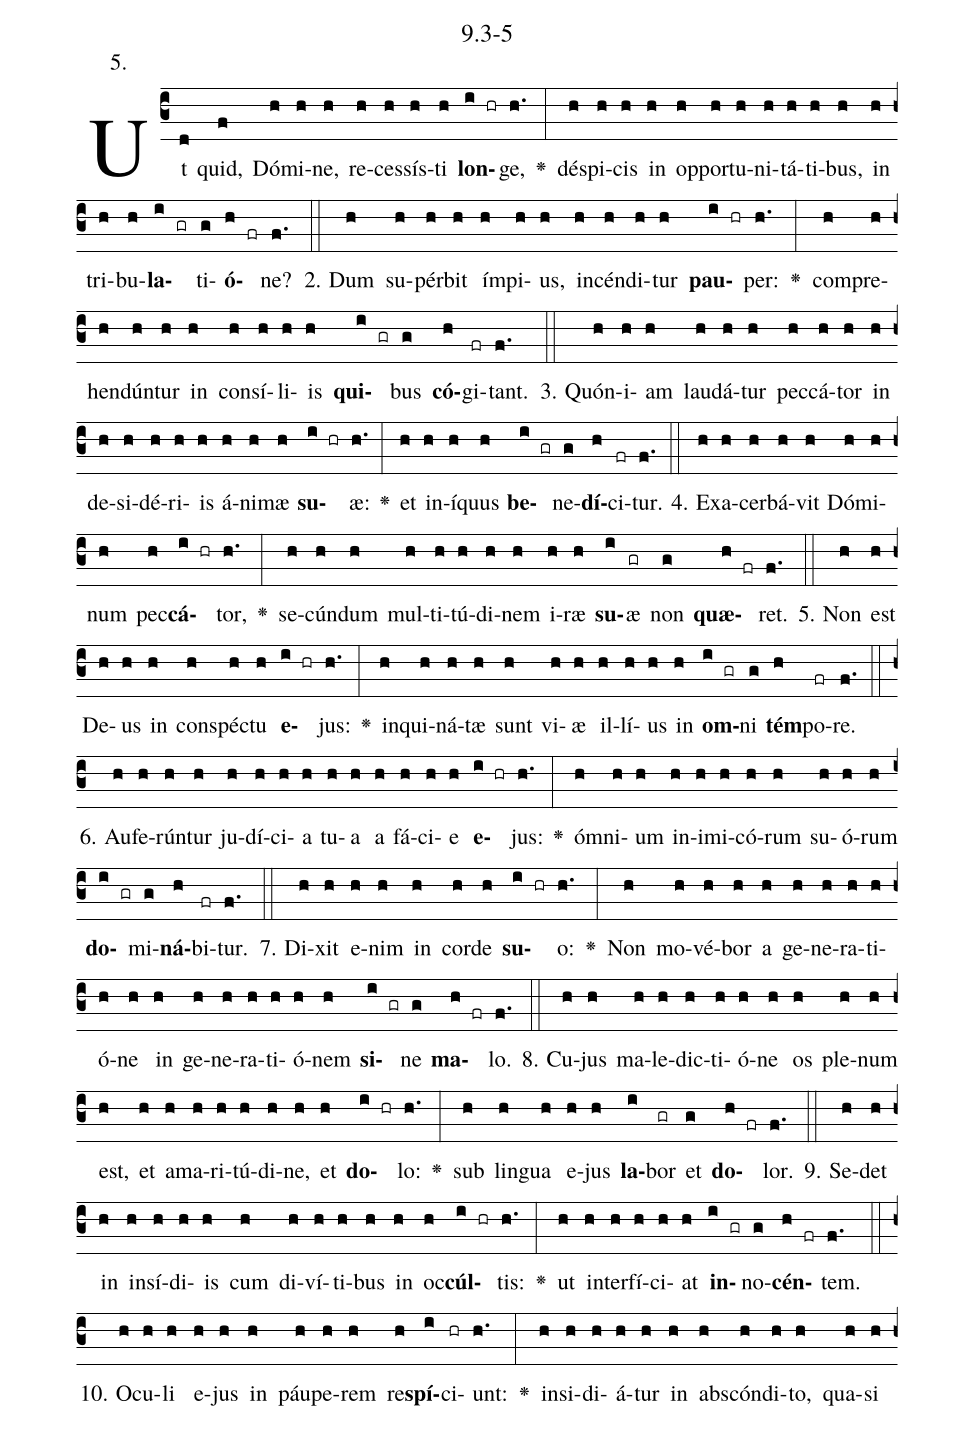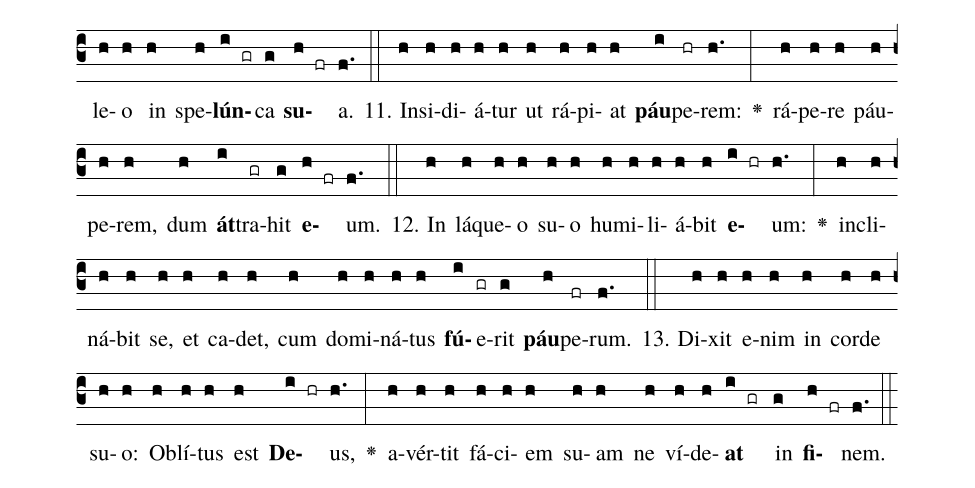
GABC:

name: 9.3-5;
annotation: 5.;
%%
(c3)Ut(d) quid,(f) Dó(h)mi(h)ne,(h) re(h)ces(h)sís(h)ti(h) <b>lon</b>(i hr)ge,(h.) <v>\greheightstar</v>(:) dé(h)spi(h)cis(h) in(h) op(h)por(h)tu(h)ni(h)tá(h)ti(h)bus,(h) in(h) tri(h)bu(h)<b>la</b>(i gr)ti(g)<b>ó</b>(h fr)ne?(f.) (::)
2. Dum(h) su(h)pér(h)bit(h) ím(h)pi(h)us,(h) in(h)cén(h)di(h)tur(h) <b>pau</b>(i hr)per:(h.) <v>\greheightstar</v>(:) com(h)pre(h)hen(h)dún(h)tur(h) in(h) con(h)sí(h)li(h)is(h) <b>qui</b>(i gr)bus(g) <b>có</b>(h)gi(fr)tant.(f.) (::)
3. Quón(h)i(h)am(h) lau(h)dá(h)tur(h) pec(h)cá(h)tor(h) in(h) de(h)si(h)dé(h)ri(h)is(h) á(h)ni(h)mæ(h) <b>su</b>(i hr)æ:(h.) <v>\greheightstar</v>(:) et(h) in(h)í(h)quus(h) <b>be</b>(i gr)ne(g)<b>dí</b>(h)ci(fr)tur.(f.) (::)
4. Ex(h)a(h)cer(h)bá(h)vit(h) Dó(h)mi(h)num(h) pec(h)<b>cá</b>(i hr)tor,(h.) <v>\greheightstar</v>(:) se(h)cún(h)dum(h) mul(h)ti(h)tú(h)di(h)nem(h) i(h)ræ(h) <b>su</b>(i)æ(gr) non(g) <b>quæ</b>(h fr)ret.(f.) (::)
5. Non(h) est(h) De(h)us(h) in(h) con(h)spéc(h)tu(h) <b>e</b>(i hr)jus:(h.) <v>\greheightstar</v>(:) in(h)qui(h)ná(h)tæ(h) sunt(h) vi(h)æ(h) il(h)lí(h)us(h) in(h) <b>om</b>(i gr)ni(g) <b>tém</b>(h)po(fr)re.(f.) (::)
6. Au(h)fe(h)rún(h)tur(h) ju(h)dí(h)ci(h)a(h) tu(h)a(h) a(h) fá(h)ci(h)e(h) <b>e</b>(i hr)jus:(h.) <v>\greheightstar</v>(:) óm(h)ni(h)um(h) in(h)i(h)mi(h)có(h)rum(h) su(h)ó(h)rum(h) <b>do</b>(i gr)mi(g)<b>ná</b>(h)bi(fr)tur.(f.) (::)
7. Di(h)xit(h) e(h)nim(h) in(h) cor(h)de(h) <b>su</b>(i hr)o:(h.) <v>\greheightstar</v>(:) Non(h) mo(h)vé(h)bor(h) a(h) ge(h)ne(h)ra(h)ti(h)ó(h)ne(h) in(h) ge(h)ne(h)ra(h)ti(h)ó(h)nem(h) <b>si</b>(i gr)ne(g) <b>ma</b>(h fr)lo.(f.) (::)
8. Cu(h)jus(h) ma(h)le(h)dic(h)ti(h)ó(h)ne(h) os(h) ple(h)num(h) est,(h) et(h) a(h)ma(h)ri(h)tú(h)di(h)ne,(h) et(h) <b>do</b>(i hr)lo:(h.) <v>\greheightstar</v>(:) sub(h) lin(h)gua(h) e(h)jus(h) <b>la</b>(i)bor(gr) et(g) <b>do</b>(h fr)lor.(f.) (::)
9. Se(h)det(h) in(h) in(h)sí(h)di(h)is(h) cum(h) di(h)ví(h)ti(h)bus(h) in(h) oc(h)<b>cúl</b>(i hr)tis:(h.) <v>\greheightstar</v>(:) ut(h) in(h)ter(h)fí(h)ci(h)at(h) <b>in</b>(i gr)no(g)<b>cén</b>(h fr)tem.(f.) (::)
10. O(h)cu(h)li(h) e(h)jus(h) in(h) páu(h)pe(h)rem(h) re(h)<b>spí</b>(i)ci(hr)unt:(h.) <v>\greheightstar</v>(:) in(h)si(h)di(h)á(h)tur(h) in(h) abs(h)cón(h)di(h)to,(h) qua(h)si(h) le(h)o(h) in(h) spe(h)<b>lún</b>(i gr)ca(g) <b>su</b>(h fr)a.(f.) (::)
11. In(h)si(h)di(h)á(h)tur(h) ut(h) rá(h)pi(h)at(h) <b>páu</b>(i)pe(hr)rem:(h.) <v>\greheightstar</v>(:) rá(h)pe(h)re(h) páu(h)pe(h)rem,(h) dum(h) <b>át</b>(i)tra(gr)hit(g) <b>e</b>(h fr)um.(f.) (::)
12. In(h) lá(h)que(h)o(h) su(h)o(h) hu(h)mi(h)li(h)á(h)bit(h) <b>e</b>(i hr)um:(h.) <v>\greheightstar</v>(:) in(h)cli(h)ná(h)bit(h) se,(h) et(h) ca(h)det,(h) cum(h) do(h)mi(h)ná(h)tus(h) <b>fú</b>(i)e(gr)rit(g) <b>páu</b>(h)pe(fr)rum.(f.) (::)
13. Di(h)xit(h) e(h)nim(h) in(h) cor(h)de(h) su(h)o:(h) Ob(h)lí(h)tus(h) est(h) <b>De</b>(i hr)us,(h.) <v>\greheightstar</v>(:) a(h)vér(h)tit(h) fá(h)ci(h)em(h) su(h)am(h) ne(h) ví(h)de(h)<b>at</b>(i gr) in(g) <b>fi</b>(h fr)nem.(f.) (::)
